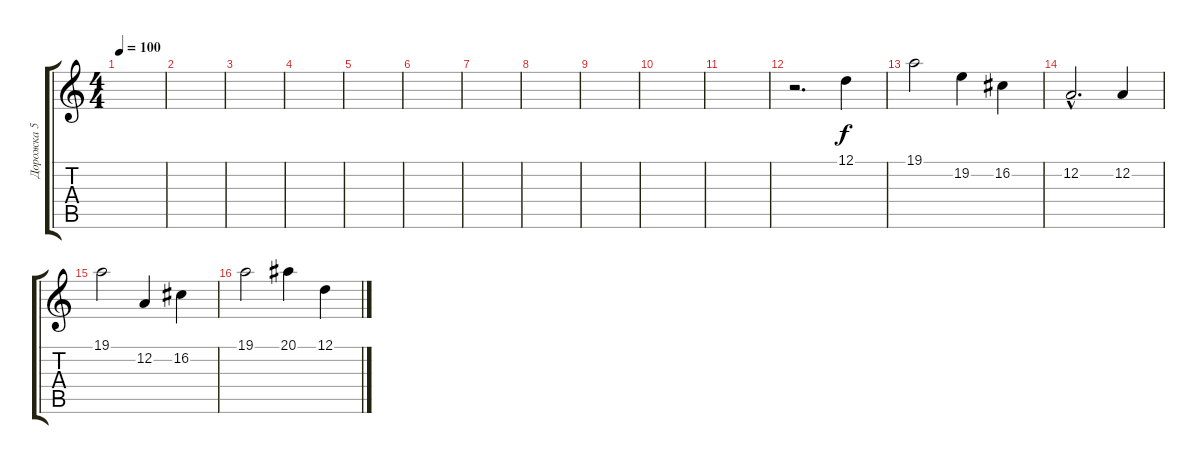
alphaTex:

\track ("Дорожка 5" "Дорожка 5") {instrument pad6metallic}
\staff {score tabs}
\tuning (D4 A3 F3 C3 G2 C2) {hide}
\ts (4 4)
\tempo 100
\clef g2
\ks c
|
|
|
|
|
|
|
|
|
|
|
r.2{d} 12.1.4 |
19.1.2 19.2.4 16.2.4 |
12.2{hac}.2{d} 12.2.4 |
19.1.2 12.2.4 16.2.4 |
19.1.2 20.1.4 12.1.4
